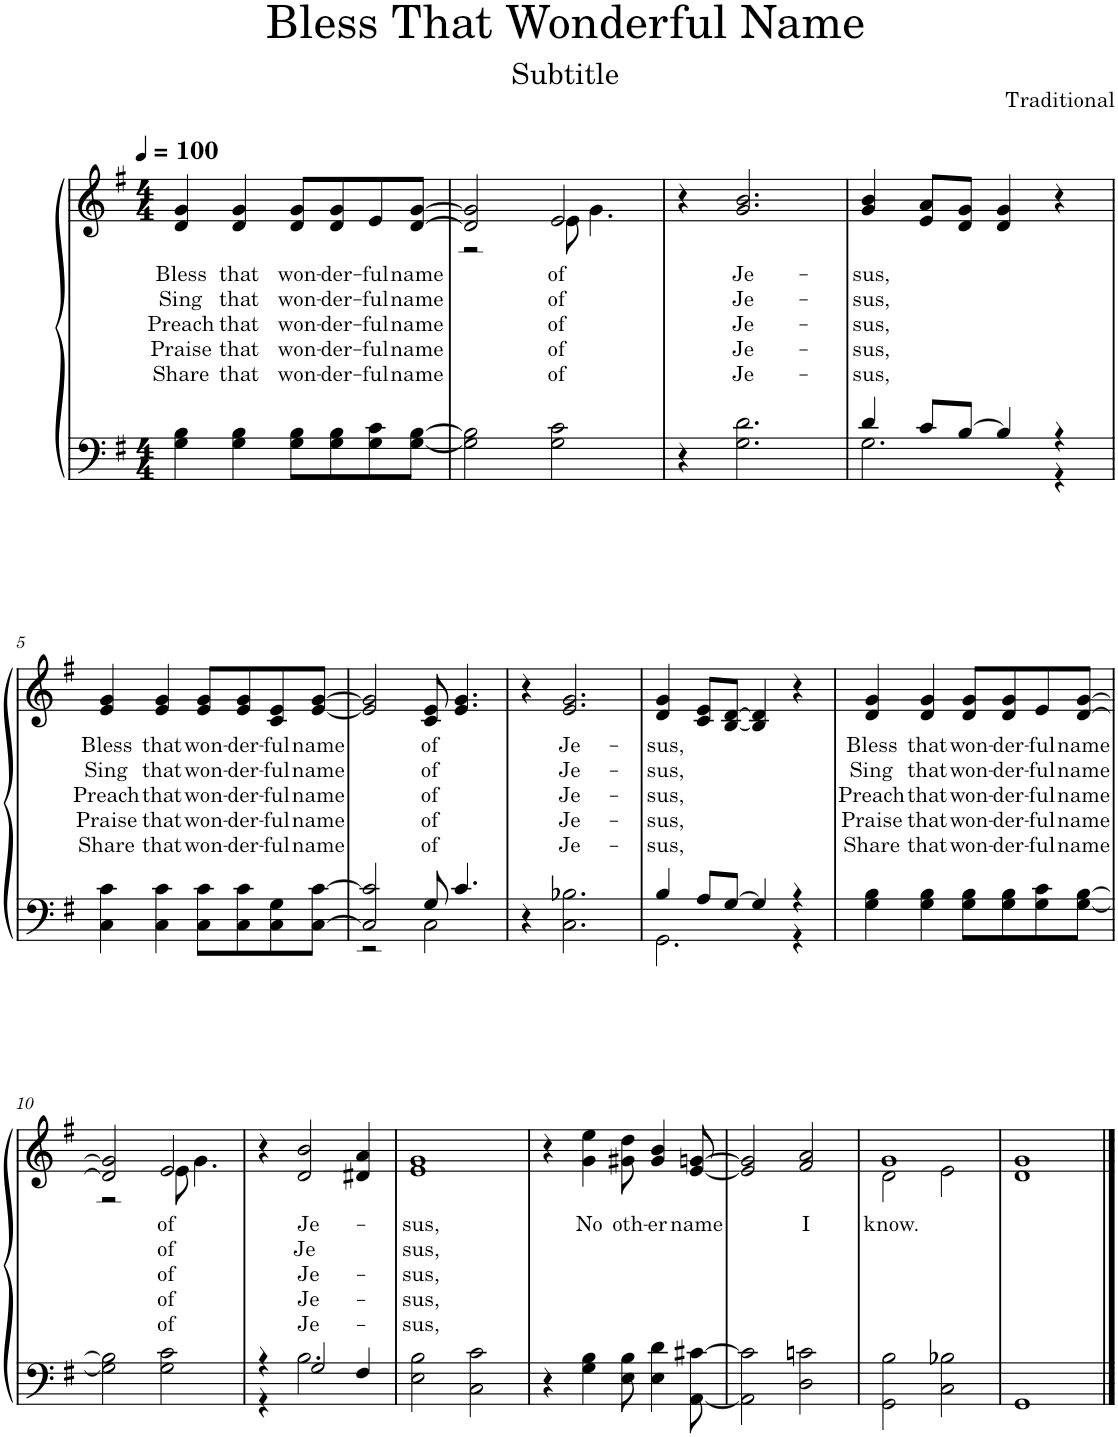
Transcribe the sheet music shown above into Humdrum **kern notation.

**kern	**kern	**text	**text	**text	**text	**text
*part1	*part1	*part1	*part1	*part1	*part1	*part1
*staff2	*staff1	*staff1	*staff1	*staff1	*staff1	*staff1
*I"Piano	*	*	*	*	*	*
*I'Pno.	*	*	*	*	*	*
*clefF4	*clefG2	*	*	*	*	*
*k[f#]	*k[f#]	*	*	*	*	*
*M4/4	*M4/4	*	*	*	*	*
*MM100	*MM100	*	*	*	*	*
=1	=1	=1	=1	=1	=1	=1
!	!	!LO:LY:b	!LO:LY:b	!LO:LY:b	!LO:LY:b	!LO:LY:b
4G\ 4B\	4d/ 4g/	Bless	Sing	Preach	Praise	Share
!	!	!LO:LY:b	!LO:LY:b	!LO:LY:b	!LO:LY:b	!LO:LY:b
4G\ 4B\	4d/ 4g/	that	that	that	that	that
!	!	!LO:LY:b	!LO:LY:b	!LO:LY:b	!LO:LY:b	!LO:LY:b
8G\ 8B\L	8d/ 8g/L	won-	won-	won-	won-	won-
!	!	!LO:LY:b	!LO:LY:b	!LO:LY:b	!LO:LY:b	!LO:LY:b
8G\ 8B\	8d/ 8g/	-der-	-der-	-der-	-der-	-der-
!	!	!LO:LY:b	!LO:LY:b	!LO:LY:b	!LO:LY:b	!LO:LY:b
8G\ 8c\	8e/	-ful	-ful	-ful	-ful	-ful
!	!	!LO:LY:b	!LO:LY:b	!LO:LY:b	!LO:LY:b	!LO:LY:b
[8G\ [8B\J	[8d/ [8g/J	name	name	name	name	name
=2	=2	=2	=2	=2	=2	=2
*	*^	*	*	*	*	*
2G\] 2B\]	2d/] 2g/]	2r	.	.	.	.	.
!	!	!	!LO:LY:b	!LO:LY:b	!LO:LY:b	!LO:LY:b	!LO:LY:b
2G\ 2c\	2e/	8e\	of	of	of	of	of
.	.	4.g\	.	.	.	.	.
*	*v	*v	*	*	*	*	*
=3	=3	=3	=3	=3	=3	=3
4r	4r	.	.	.	.	.
!	!	!LO:LY:b	!LO:LY:b	!LO:LY:b	!LO:LY:b	!LO:LY:b
2.G\ 2.d\	2.g/ 2.b/	Je-	Je-	Je-	Je-	Je-
=4	=4	=4	=4	=4	=4	=4
*^	*	*	*	*	*	*
!	!	!	!LO:LY:b	!LO:LY:b	!LO:LY:b	!LO:LY:b	!LO:LY:b
4d/	2.G\	4g/ 4b/	-sus,	-sus,	-sus,	-sus,	-sus,
8c/L	.	8e/ 8a/L	.	.	.	.	.
[8B/J	.	8d/ 8g/J	.	.	.	.	.
4B/]	.	4d/ 4g/	.	.	.	.	.
4r	4r	4r	.	.	.	.	.
!!LO:LB:g=z
=5	=5	=5	=5	=5	=5	=5	=5
!	!	!	!LO:LY:b	!LO:LY:b	!LO:LY:b	!LO:LY:b	!LO:LY:b
*v	*v	*	*	*	*	*	*
4C\ 4c\	4e/ 4g/	Bless	Sing	Preach	Praise	Share
!	!	!LO:LY:b	!LO:LY:b	!LO:LY:b	!LO:LY:b	!LO:LY:b
4C\ 4c\	4e/ 4g/	that	that	that	that	that
!	!	!LO:LY:b	!LO:LY:b	!LO:LY:b	!LO:LY:b	!LO:LY:b
8C\ 8c\L	8e/ 8g/L	won-	won-	won-	won-	won-
!	!	!LO:LY:b	!LO:LY:b	!LO:LY:b	!LO:LY:b	!LO:LY:b
8C\ 8c\	8e/ 8g/	-der-	-der-	-der-	-der-	-der-
!	!	!LO:LY:b	!LO:LY:b	!LO:LY:b	!LO:LY:b	!LO:LY:b
8C\ 8G\	8c/ 8e/	-ful	-ful	-ful	-ful	-ful
!	!	!LO:LY:b	!LO:LY:b	!LO:LY:b	!LO:LY:b	!LO:LY:b
[8C\ [8c\J	[8e/ [8g/J	name	name	name	name	name
=6	=6	=6	=6	=6	=6	=6
*^	*	*	*	*	*	*
2C/] 2c/]	2r	2e/] 2g/]	.	.	.	.	.
!	!	!	!LO:LY:b	!LO:LY:b	!LO:LY:b	!LO:LY:b	!LO:LY:b
8G/	2C\	8c/ 8e/	of	of	of	of	of
4.c/	.	4.e/ 4.g/	.	.	.	.	.
*v	*v	*	*	*	*	*	*
=7	=7	=7	=7	=7	=7	=7
4r	4r	.	.	.	.	.
!	!	!LO:LY:b	!LO:LY:b	!LO:LY:b	!LO:LY:b	!LO:LY:b
2.C\ 2.B-X\	2.e/ 2.g/	Je-	Je-	Je-	Je-	Je-
=8	=8	=8	=8	=8	=8	=8
*^	*	*	*	*	*	*
!	!	!	!LO:LY:b	!LO:LY:b	!LO:LY:b	!LO:LY:b	!LO:LY:b
4B/	2.GG\	4d/ 4g/	-sus,	-sus,	-sus,	-sus,	-sus,
8A/L	.	8c/ 8e/L	.	.	.	.	.
[8G/J	.	[8B/ [8d/J	.	.	.	.	.
4G/]	.	4B/] 4d/]	.	.	.	.	.
4r	4r	4r	.	.	.	.	.
=9	=9	=9	=9	=9	=9	=9	=9
!	!	!	!LO:LY:b	!LO:LY:b	!LO:LY:b	!LO:LY:b	!LO:LY:b
*v	*v	*	*	*	*	*	*
4G\ 4B\	4d/ 4g/	Bless	Sing	Preach	Praise	Share
!	!	!LO:LY:b	!LO:LY:b	!LO:LY:b	!LO:LY:b	!LO:LY:b
4G\ 4B\	4d/ 4g/	that	that	that	that	that
!	!	!LO:LY:b	!LO:LY:b	!LO:LY:b	!LO:LY:b	!LO:LY:b
8G\ 8B\L	8d/ 8g/L	won-	won-	won-	won-	won-
!	!	!LO:LY:b	!LO:LY:b	!LO:LY:b	!LO:LY:b	!LO:LY:b
8G\ 8B\	8d/ 8g/	-der-	-der-	-der-	-der-	-der-
!	!	!LO:LY:b	!LO:LY:b	!LO:LY:b	!LO:LY:b	!LO:LY:b
8G\ 8c\	8e/	-ful	-ful	-ful	-ful	-ful
!	!	!LO:LY:b	!LO:LY:b	!LO:LY:b	!LO:LY:b	!LO:LY:b
[8G\ [8B\J	[8d/ [8g/J	name	name	name	name	name
!!LO:LB:g=z
=10	=10	=10	=10	=10	=10	=10
*	*^	*	*	*	*	*
2G\] 2B\]	2d/] 2g/]	2r	.	.	.	.	.
!	!	!	!LO:LY:b	!LO:LY:b	!LO:LY:b	!LO:LY:b	!LO:LY:b
2G\ 2c\	2e/	8e\	of	of	of	of	of
.	.	4.g\	.	.	.	.	.
*	*v	*v	*	*	*	*	*
=11	=11	=11	=11	=11	=11	=11
*^	*	*	*	*	*	*
4r	4r	4r	.	.	.	.	.
!	!	!	!LO:LY:b	!LO:LY:b	!LO:LY:b	!LO:LY:b	!LO:LY:b
2G/	2.B\	2d/ 2b/	Je-	Je	Je-	Je-	Je-
4F#/	.	4d#X/ 4a/	.	.	.	.	.
*v	*v	*	*	*	*	*	*
=12	=12	=12	=12	=12	=12	=12
!	!	!LO:LY:b	!LO:LY:b	!LO:LY:b	!LO:LY:b	!LO:LY:b
2E\ 2B\	1e 1g	-sus,	sus,	-sus,	-sus,	-sus,
2C\ 2c\	.	.	.	.	.	.
=13	=13	=13	=13	=13	=13	=13
4r	4r	.	.	.	.	.
!	!	!LO:LY:b	!	!	!	!
4G\ 4B\	4g\ 4ee\	No	.	.	.	.
!	!	!LO:LY:b	!	!	!	!
8E\ 8B\	8g#X\ 8dd\	oth-	.	.	.	.
!	!	!LO:LY:b	!	!	!	!
4E\ 4d\	4g#/ 4b/	-er	.	.	.	.
!	!	!LO:LY:b	!	!	!	!
[8AA\ [8c#X\	[8e/ [8gn/	name	.	.	.	.
=14	=14	=14	=14	=14	=14	=14
2AA\] 2c#\]	2e/] 2g/]	.	.	.	.	.
!	!	!LO:LY:b	!	!	!	!
2D\ 2cn\	2f#/ 2a/	I	.	.	.	.
=15	=15	=15	=15	=15	=15	=15
!	!	!LO:LY:b	!	!	!	!
*	*^	*	*	*	*	*
2GG\ 2B\	1g	2d\	know.	.	.	.	.
2C\ 2B-X\	.	2e\	.	.	.	.	.
*	*v	*v	*	*	*	*	*
=16	=16	=16	=16	=16	=16	=16
1GG	1d 1g	.	.	.	.	.
==	==	==	==	==	==	==
*-	*-	*-	*-	*-	*-	*-
